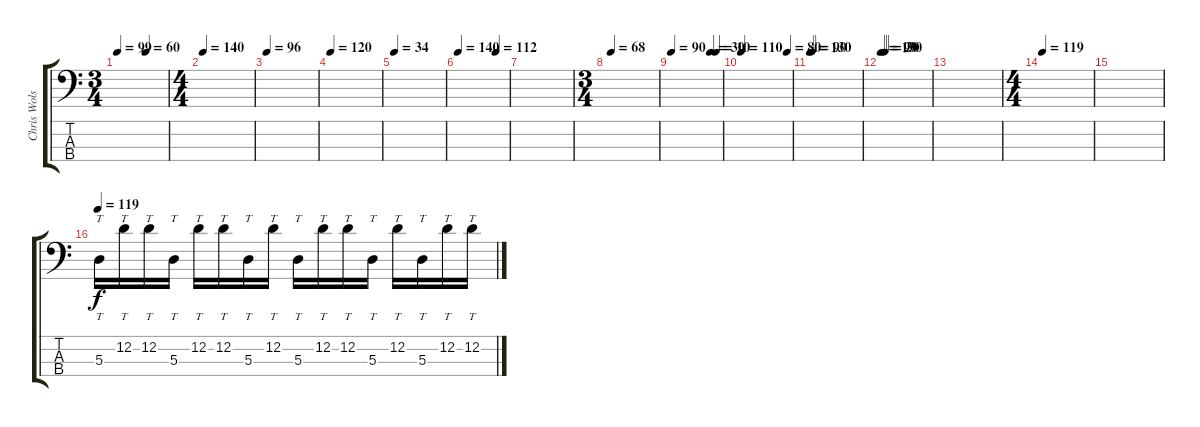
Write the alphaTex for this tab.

\track ("Chris Wolstenholme" "Chris Wols") {instrument electricbassfinger}
\staff {score tabs}
\tuning (G2 D2 A1 E1) {hide}
\ts (3 4)
\tempo 99
\tempo (60 0.5711805555555556)
\clef f4
\ks c
|
\ts (4 4)
\tempo 140
|
\tempo 96
|
\tempo 120
|
\tempo 34
|
\tempo 140
\tempo (112 0.75)
|
|
\ts (3 4)
\tempo (68 0.06666666666666667)
|
\tempo 90
\tempo (30 0.7777777777777778)
\tempo (10 0.8888888888888888)
|
\tempo 110
\tempo (80 0.9166666666666666)
|
\tempo 130
\tempo (90 0.041666666666666664)
|
\tempo 130
\tempo (90 0.041666666666666664)
\tempo (30 0.08333333333333333)
|
|
\ts (4 4)
\tempo 119
|
|
\tempo 119
5.3.16{tt} 12.2.16{tt} 12.2.16{tt} 5.3.16{tt} 12.2.16{tt} 12.2.16{tt} 5.3.16{tt} 12.2.16{tt} 5.3.16{tt} 12.2.16{tt} 12.2.16{tt} 5.3.16{tt} 12.2.16{tt} 5.3.16{tt} 12.2.16{tt} 12.2.16{tt}
